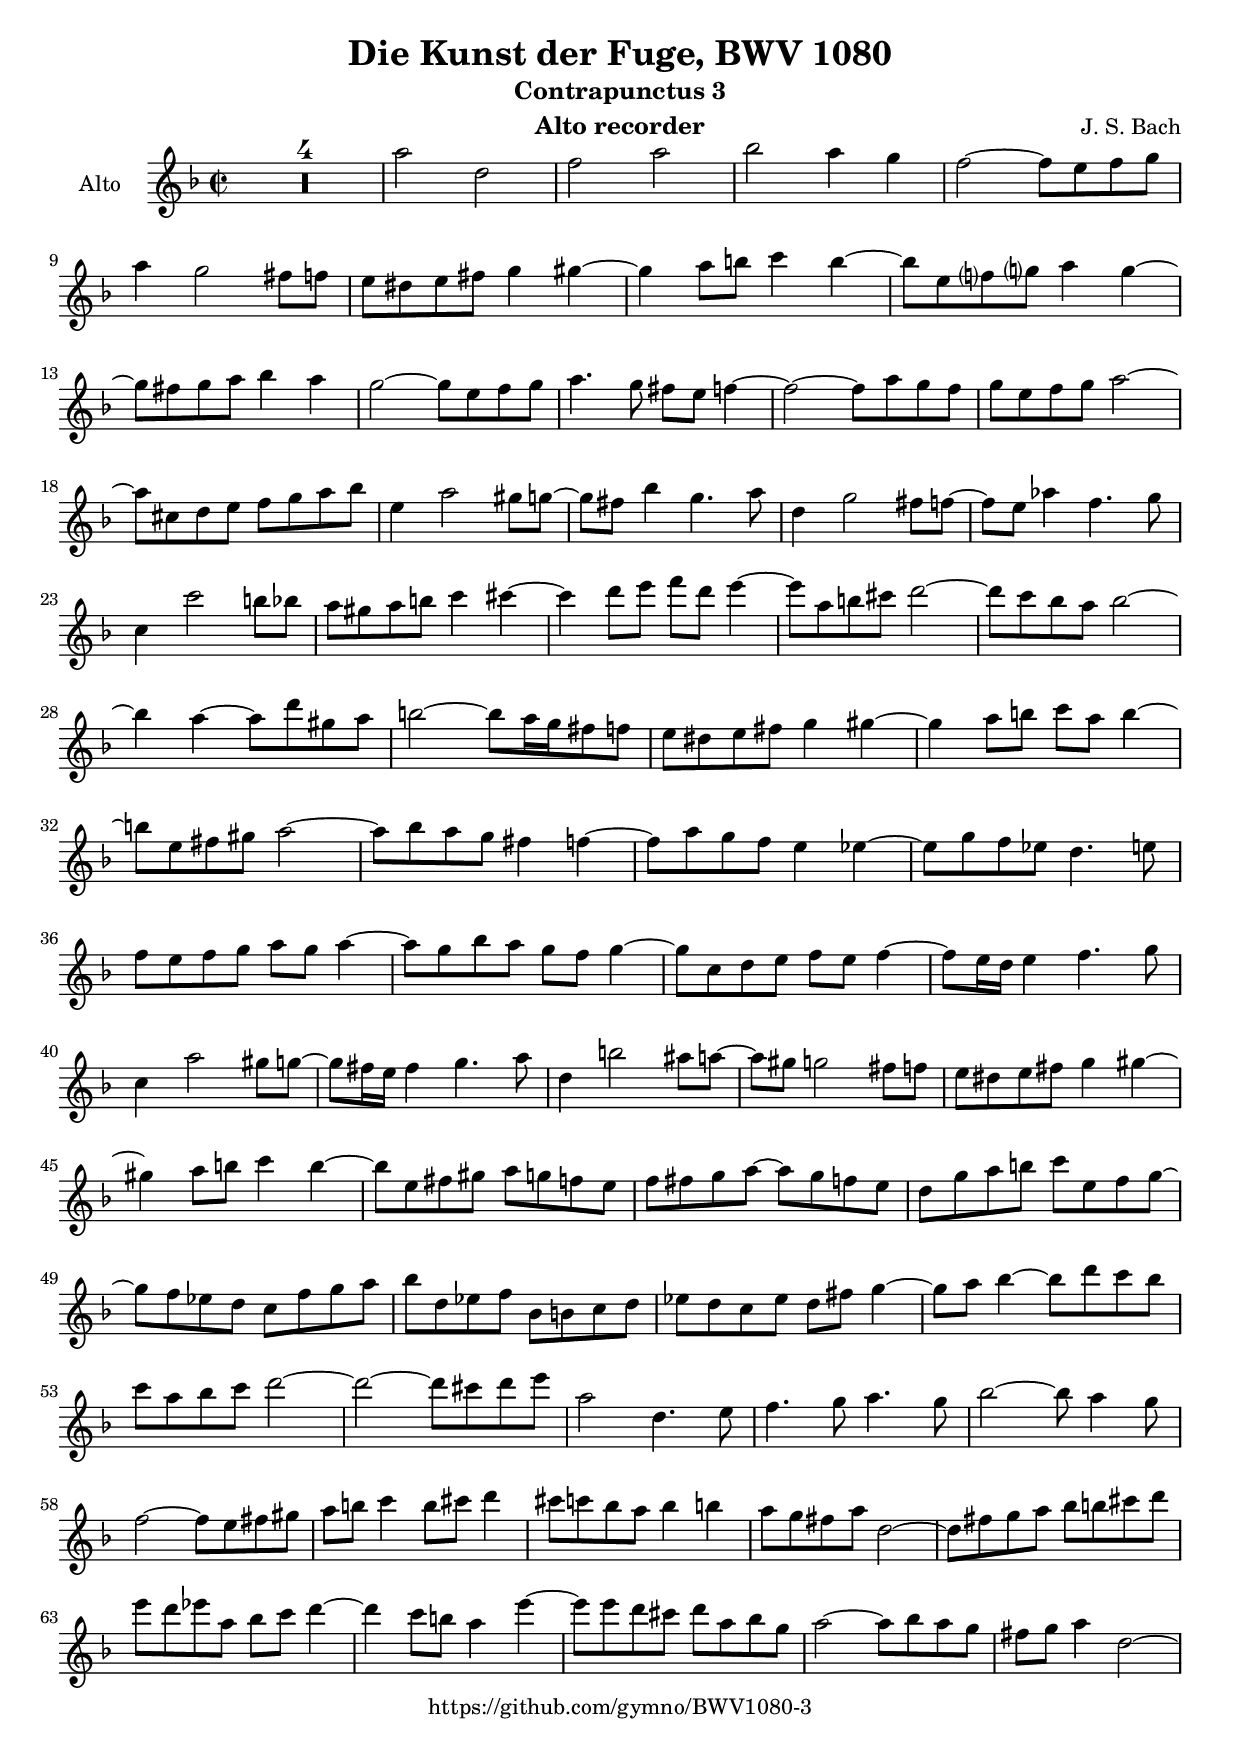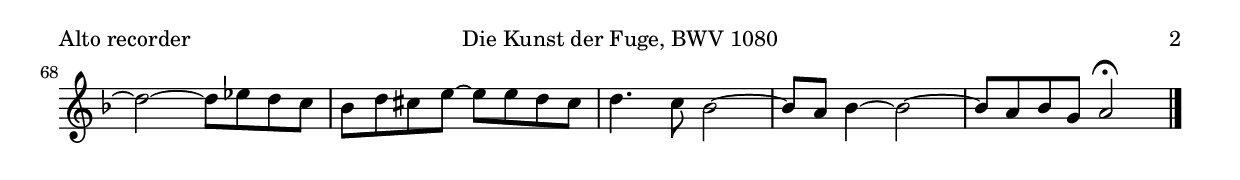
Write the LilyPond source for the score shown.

\version "2.20.0"
\version "2.21.2"

alto=\new Voice \compressMMRests { \relative c''' {
  \set Staff.instrumentName=#"Alto"
  \set Staff.midiInstrument = #"recorder"
  \time 2/2
  \key d \minor

%\set Score.skipTypesetting = ##t
  %%0
  
  R1*4 |
  a2 d,|f a|bes a4 g|f2~ f8 e f g|a4 g2 fis8 f|
  %%10
  e dis e fis g4 gis4~|gis a8 b c4 b~|
  b8 e, f? g? a4 g~|g8 fis g a bes4 a|g2~ g8 e f g|
  a4. g8 fis e f4~|f2~ f8 a g f|g e f g a2~|
  a8 cis, d e f g a bes|e,4 a2 gis8 g~|
  %%20
  g fis bes4 g4. a8|d,4 g2 fis8 f~|f e as4 f4. g8|
  c,4 c'2 b8 bes|a gis a b c4 cis~|cis d8 e f d e4~|
  e8 a, b cis d2~|d8 c bes a bes2~|bes4 a~ a8 d gis, a|
  b2~ b8 a16 g fis8 f|
  %%30
  e dis e fis g4 gis~|gis a8 b c a b4~|b8 e, fis gis a2~|
  a8 bes a g fis4 f~|f8 a g f e4 es~|es8 g f es d4. e8|
  f e f g a g a4~|a8 g bes a g f g4~|g8 c, d e f e f4~|
  f8 e16 d e4 f4. g8|
  %%40
  c,4 a'2 gis8 g~|g fis16 e fis4 g4. a8|d,4 b'2 ais8 a~|
  a gis g2 fis8 f|e dis e fis g4 gis~|gis a8 b c4 b~|
  b8 e, fis gis a g f e|f fis g a~ a g f e|d g a b c e, f g~|
  g f es d c f g a|
  %%50
  bes d, es f bes, b c d|es d c es d fis g4~|
  g8 a bes4~ bes8 d c bes|c a bes c d2~|d~ d8 cis d e|a,2 d,4. e8|
  f4. g8 a4. g8|bes2~ bes8 a4 g8|f2~ f8 e fis gis|a b c4 b8 cis d4|
  %%60
  cis8 c bes a bes4 b|a8 g fis a d,2~|d8 fis g a bes b cis d|
  e d es a, bes c d4~|d c8 b a4 e'~|e8 e d cis d a bes g|
  a2~ a8 bes a g|fis g a4 d,2~|d~ d8 es d c|
  bes d cis e~ e e d cis|
  %%70
  d4. c8 bes2~|bes8 a bes4~ bes2~|bes8 a bes g a2\fermata
  
\set Score.skipTypesetting = ##f
\bar "|." }}   %*********************************



 #(set-global-staff-size 19)

\book {
  \header{
    title = "Die Kunst der Fuge, BWV 1080"
    composer = "J. S. Bach"
    instrument = "Alto recorder"
    subtitle = "Contrapunctus 3"
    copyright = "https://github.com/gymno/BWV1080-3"
  }


  \paper {
    oddHeaderMarkup = \markup \fill-line
    { 
      \on-the-fly #not-first-page \fromproperty #'header:instrument 
      \on-the-fly #not-first-page \fromproperty #'header:title 
      \on-the-fly #print-page-number-check-first \fromproperty #'page:page-number-string     
    }
    evenHeaderMarkup = \oddHeaderMarkup
  }
  
  \score {
    \new StaffGroup \keepWithTag #'alto \alto
    \layout { 
      \context {
        \Score
        \override SpacingSpanner #'spacing-increment = #2
      }
    }
  }
}


